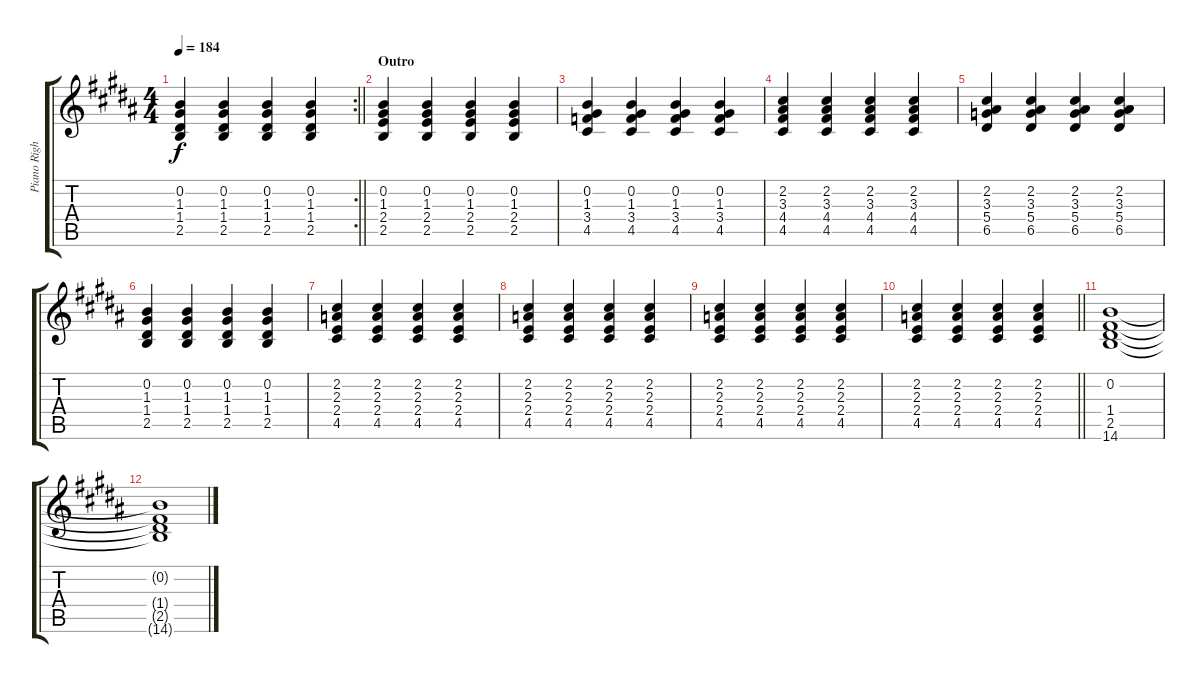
\track ("Piano Right Hand" "Piano Righ") {instrument brightacousticpiano}
\staff {score tabs}
\tuning (E5 B4 G4 D4 A3 E3) {hide}
\rc 2
\ts (4 4)
\tempo 184
\clef g2
\barLineRight lightlight
\ks b
(0.2 1.3 1.4 2.5).4{dy f} (0.2 1.3 1.4 2.5).4 (0.2 1.3 1.4 2.5).4 (0.2 1.3 1.4 2.5).4 |
\section ("" "Outro")
(0.2 1.3 2.4 2.5).4 (0.2 1.3 2.4 2.5).4 (0.2 1.3 2.4 2.5).4 (0.2 1.3 2.4 2.5).4 |
(0.2 1.3 3.4 4.5).4 (0.2 1.3 3.4 4.5).4 (0.2 1.3 3.4 4.5).4 (0.2 1.3 3.4 4.5).4 |
(2.2 3.3 4.4 4.5).4 (2.2 3.3 4.4 4.5).4 (2.2 3.3 4.4 4.5).4 (2.2 3.3 4.4 4.5).4 |
(2.2 3.3 5.4 6.5).4 (2.2 3.3 5.4 6.5).4 (2.2 3.3 5.4 6.5).4 (2.2 3.3 5.4 6.5).4 |
(0.2 1.3 1.4 2.5).4 (0.2 1.3 1.4 2.5).4 (0.2 1.3 1.4 2.5).4 (0.2 1.3 1.4 2.5).4 |
(2.2 2.3 2.4 4.5).4 (2.2 2.3 2.4 4.5).4 (2.2 2.3 2.4 4.5).4 (2.2 2.3 2.4 4.5).4 |
(2.2 2.3 2.4 4.5).4 (2.2 2.3 2.4 4.5).4 (2.2 2.3 2.4 4.5).4 (2.2 2.3 2.4 4.5).4 |
(2.2 2.3 2.4 4.5).4 (2.2 2.3 2.4 4.5).4 (2.2 2.3 2.4 4.5).4 (2.2 2.3 2.4 4.5).4 |
\barLineRight lightlight
(2.2 2.3 2.4 4.5).4 (2.2 2.3 2.4 4.5).4 (2.2 2.3 2.4 4.5).4 (2.2 2.3 2.4 4.5).4 |
(0.2 1.4 2.5 14.6).1 |
(0.2{t} 1.4{t} 2.5{t} 14.6{t}).1
